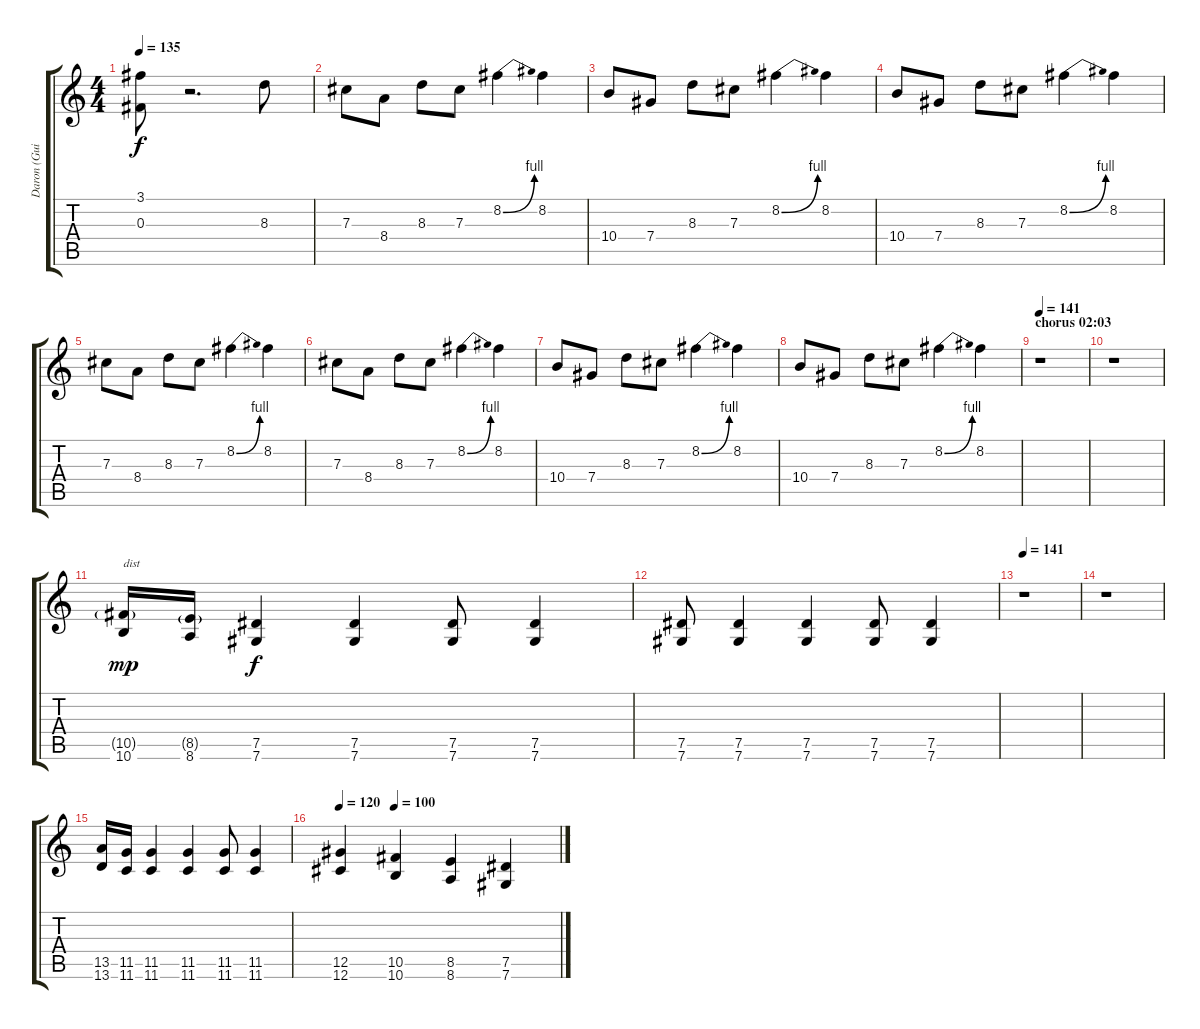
\track ("Daron (Guitar 2)" "Daron (Gui") {instrument overdrivenguitar}
\staff {score tabs}
\tuning (Eb4 Bb3 Gb3 Db3 Ab2 Db2) {hide}
\ts (4 4)
\tempo 135
\clef g2
\ks c
(3.1 0.3).8{dy f} r.2{d} 8.3.8 |
7.3.8 8.4.8 8.3.8 7.3.8 8.2{be (bend 0 0 60 4)}.4 8.2.4 |
10.4.8 7.4.8 8.3.8 7.3.8 8.2{be (bend 0 0 60 4)}.4 8.2.4 |
10.4.8 7.4.8 8.3.8 7.3.8 8.2{be (bend 0 0 60 4)}.4 8.2.4 |
7.3.8{volume 2} 8.4.8 8.3.8 7.3.8 8.2{be (bend 0 0 60 4)}.4 8.2.4 |
7.3.8 8.4.8 8.3.8 7.3.8 8.2{be (bend 0 0 60 4)}.4 8.2.4 |
10.4.8 7.4.8 8.3.8 7.3.8 8.2{be (bend 0 0 60 4)}.4 8.2.4 |
10.4.8 7.4.8 8.3.8 7.3.8 8.2{be (bend 0 0 60 4)}.4 8.2.4 |
\section ("" "chorus 02:03")
\tempo 141
r.1 |
r.1 |
(10.5{g} 10.6).16{txt "dist" dy mp volume 12 balance 16 instrument overdrivenguitar} (8.5{g} 8.6).16 (7.5 7.6).4{dy f} (7.5 7.6).4 (7.5 7.6).8 (7.5 7.6).4 |
(7.5 7.6).8 (7.5 7.6).4 (7.5 7.6).4 (7.5 7.6).8 (7.5 7.6).4 |
\tempo 141
r.1 |
r.1 |
(13.5 13.6).16{volume 12 balance 16 instrument overdrivenguitar} (11.5 11.6).16 (11.5 11.6).4 (11.5 11.6).4 (11.5 11.6).8 (11.5 11.6).4 |
\tempo 120
\tempo (100 0.25)
(12.5 12.6).4 (10.5 10.6).4 (8.5 8.6).4 (7.5 7.6).4
